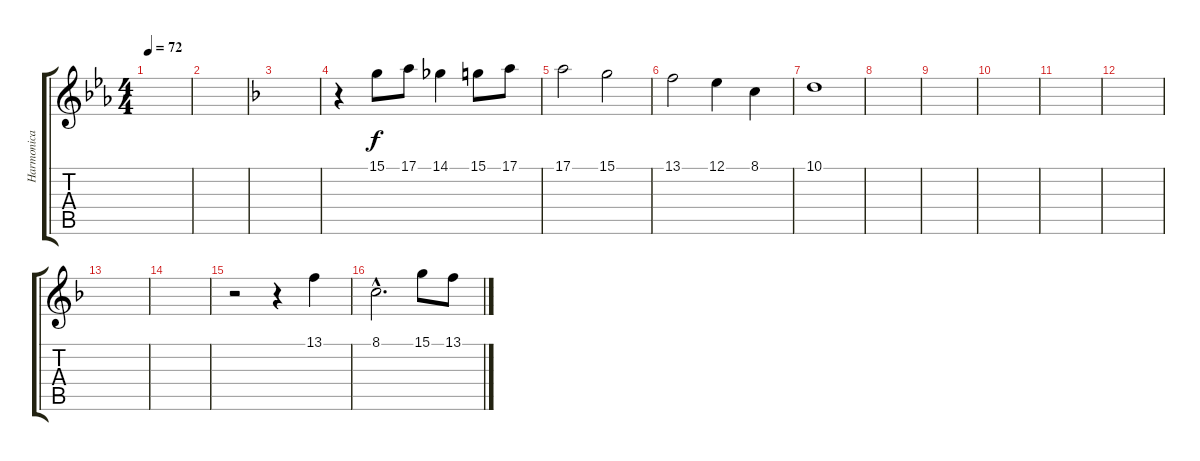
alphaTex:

\track ("Harmonica" "Harmonica") {instrument harmonica}
\staff {score tabs}
\tuning (E4 B3 G3 D3 A2 E2) {hide}
\ts (4 4)
\tempo 72
\clef g2
\ks eb
|
|
\ks f
|
r.4 15.1.8 17.1.8 14.1.4 15.1.8 17.1.8 |
17.1.2 15.1.2 |
13.1.2 12.1.4 8.1.4 |
10.1.1 |
|
|
|
|
|
|
|
r.2{volume 13} r.4 13.1.4 |
8.1{hac}.2{d} 15.1.8 13.1.8
